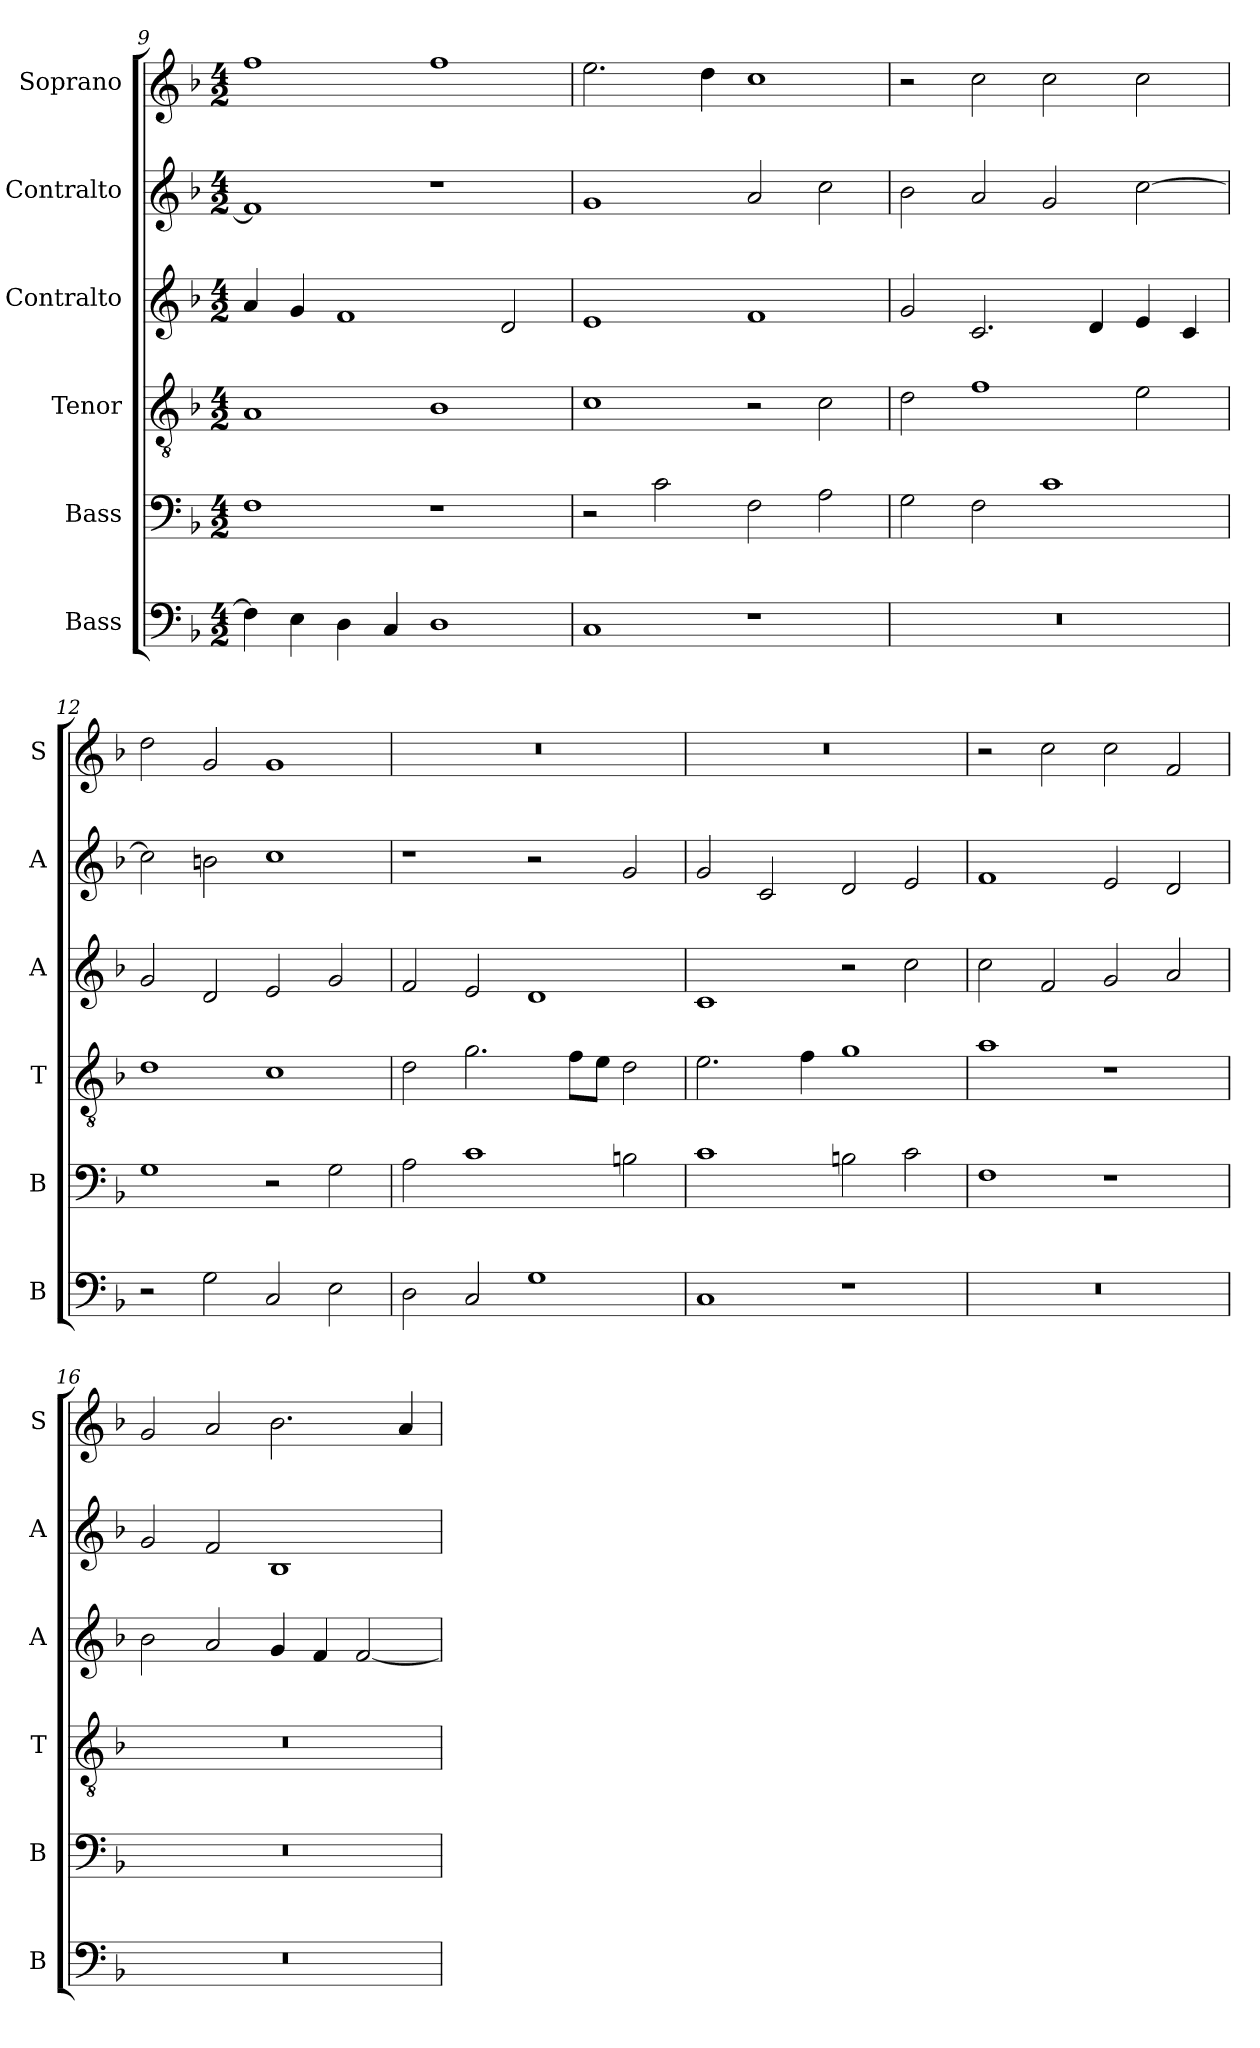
**kern	**kern	**kern	**kern	**kern	**kern
*part6	*part5	*part4	*part3	*part2	*part1
*staff6	*staff5	*staff4	*staff3	*staff2	*staff1
*I"Bass	*I"Bass	*I"Tenor	*I"Contralto	*I"Contralto	*I"Soprano
*I'B	*I'B	*I'T	*I'A	*I'A	*I'S
*clefF4	*clefF4	*clefGv2	*clefG2	*clefG2	*clefG2
*k[b-]	*k[b-]	*k[b-]	*k[b-]	*k[b-]	*k[b-]
*F:ion	*F:ion	*F:ion	*F:ion	*F:ion	*F:ion
*M4/2	*M4/2	*M4/2	*M4/2	*M4/2	*M4/2
=9	=9	=9	=9	=9	=9
4F]	1F	1A	4a	1f]	1ff
4E	.	.	4g	.	.
4D	.	.	1f	.	.
4C	.	.	.	.	.
1D	1r	1B-	.	1r	1ff
.	.	.	2d	.	.
=10	=10	=10	=10	=10	=10
1C	2r	1c	1e	1g	2.ee
.	2c	.	.	.	.
.	.	.	.	.	4dd
1r	2F	2r	1f	2a	1cc
.	2A	2c	.	2cc	.
=11	=11	=11	=11	=11	=11
0r	2G	2d	2g	2b-	2r
.	2F	1f	2.c	2a	2cc
.	1c	.	.	2g	2cc
.	.	.	4d	.	.
.	.	2e	4e	[2cc	2cc
.	.	.	4c	.	.
=12	=12	=12	=12	=12	=12
2r	1G	1d	2g	2cc]	2dd
2G	.	.	2d	2bn	2g
2C	2r	1c	2e	1cc	1g
2E	2G	.	2g	.	.
=13	=13	=13	=13	=13	=13
2D	2A	2d	2f	1r	0r
2C	1c	2.g	2e	.	.
1G	.	.	1d	2r	.
.	.	8f\L	.	.	.
.	.	8e\J	.	.	.
.	2Bn	2d	.	2g	.
=14	=14	=14	=14	=14	=14
1C	1c	2.e	1c	2g	0r
.	.	.	.	2c	.
.	.	4f	.	.	.
1r	2Bn	1g	2r	2d	.
.	2c	.	2cc	2e	.
=15	=15	=15	=15	=15	=15
0r	1F	1a	2cc	1f	2r
.	.	.	2f	.	2cc
.	1r	1r	2g	2e	2cc
.	.	.	2a	2d	2f
=16	=16	=16	=16	=16	=16
0r	0r	0r	2b-	2g	2g
.	.	.	2a	2f	2a
.	.	.	4g	1B-	2.b-
.	.	.	4f	.	.
.	.	.	[2f	.	.
.	.	.	.	.	4a
=	=	=	=	=	=
*-	*-	*-	*-	*-	*-
